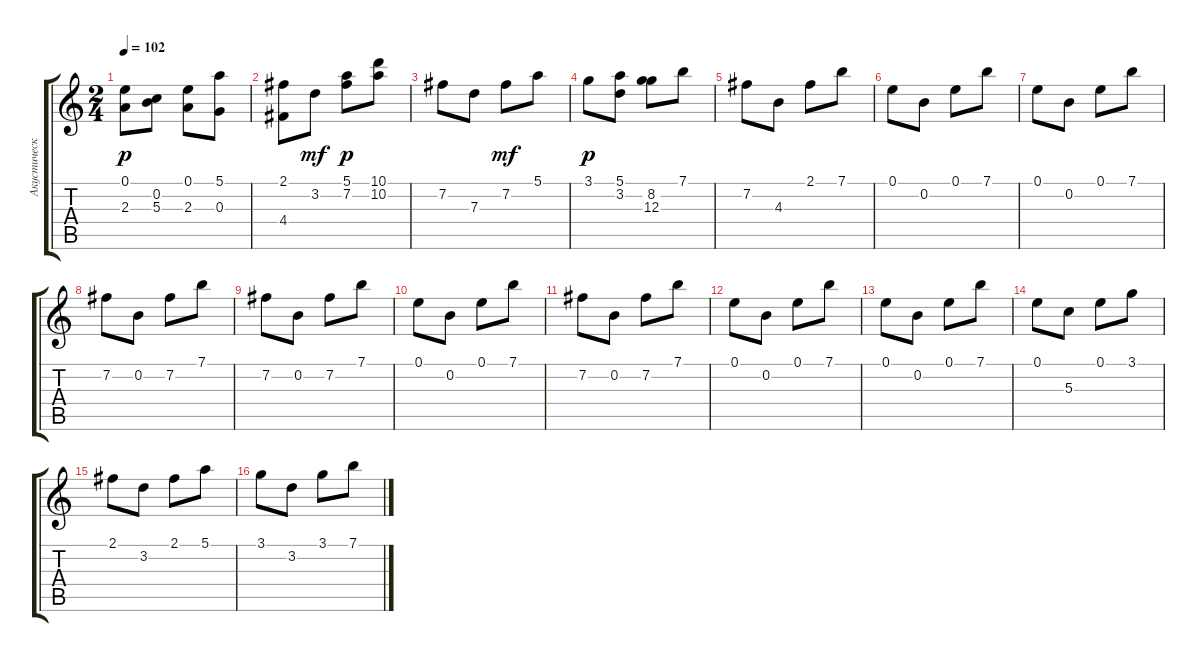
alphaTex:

\track ("Акустическая гитара" "Акустическ") {instrument acousticguitarsteel}
\staff {score tabs}
\tuning (E4 B3 G3 D3 A2 E2) {hide}
\ts (2 4)
\tempo 102
\clef g2
\ks c
(0.1 2.3).8{dy p} (0.2 5.3).8 (0.1 2.3).8 (5.1 0.3).8 |
(2.1 4.4).8 3.2.8{dy mf} (5.1 7.2).8{dy p} (10.1 10.2).8 |
7.2.8 7.3.8 7.2.8{dy mf} 5.1.8 |
3.1.8{dy p} (5.1 3.2).8 (8.2 12.3).8 7.1.8 |
7.2.8 4.3.8 2.1.8 7.1.8 |
0.1.8 0.2.8 0.1.8 7.1.8 |
0.1.8 0.2.8 0.1.8 7.1.8 |
7.2.8 0.2.8 7.2.8 7.1.8 |
7.2.8 0.2.8 7.2.8 7.1.8 |
0.1.8 0.2.8 0.1.8 7.1.8 |
7.2.8 0.2.8 7.2.8 7.1.8 |
0.1.8 0.2.8 0.1.8 7.1.8 |
0.1.8 0.2.8 0.1.8 7.1.8 |
0.1.8 5.3.8 0.1.8 3.1.8 |
2.1.8 3.2.8 2.1.8 5.1.8 |
3.1.8 3.2.8 3.1.8 7.1.8
